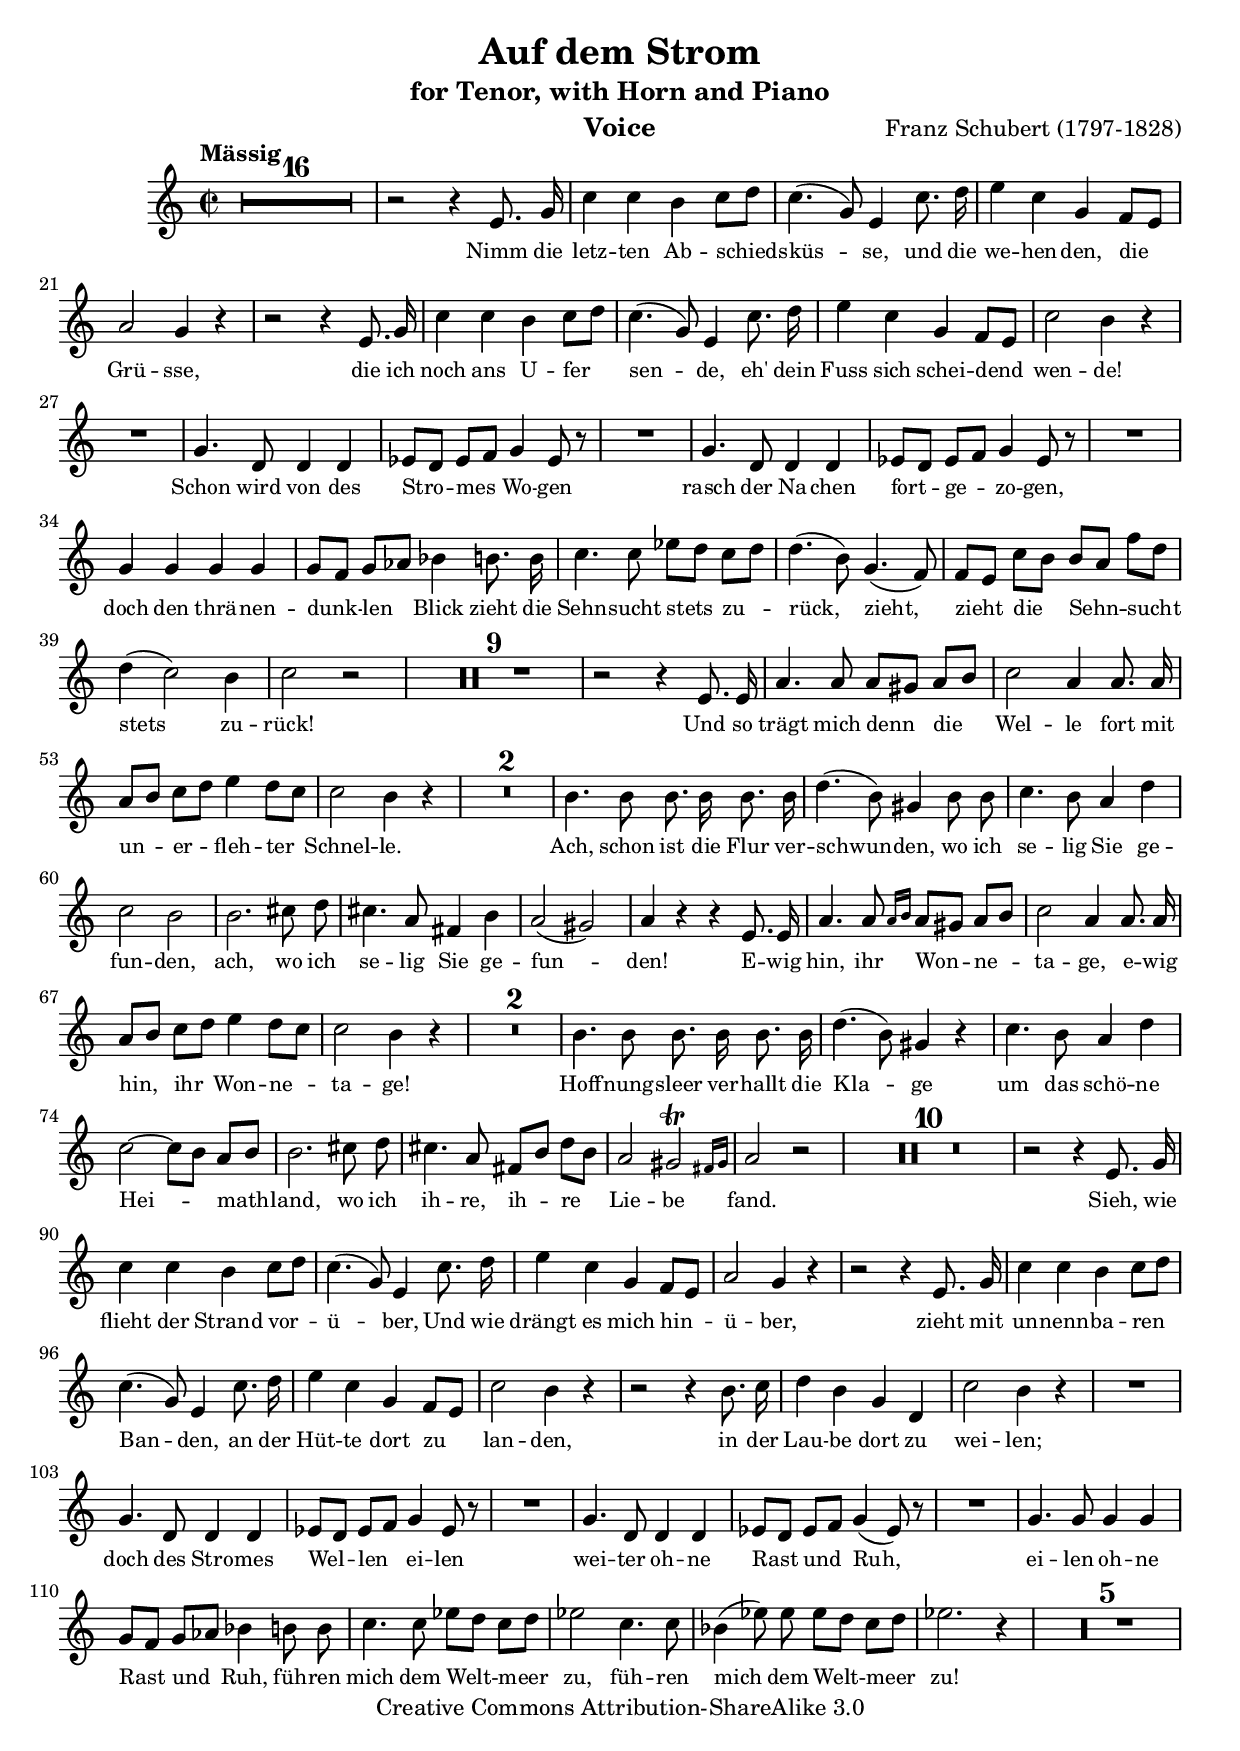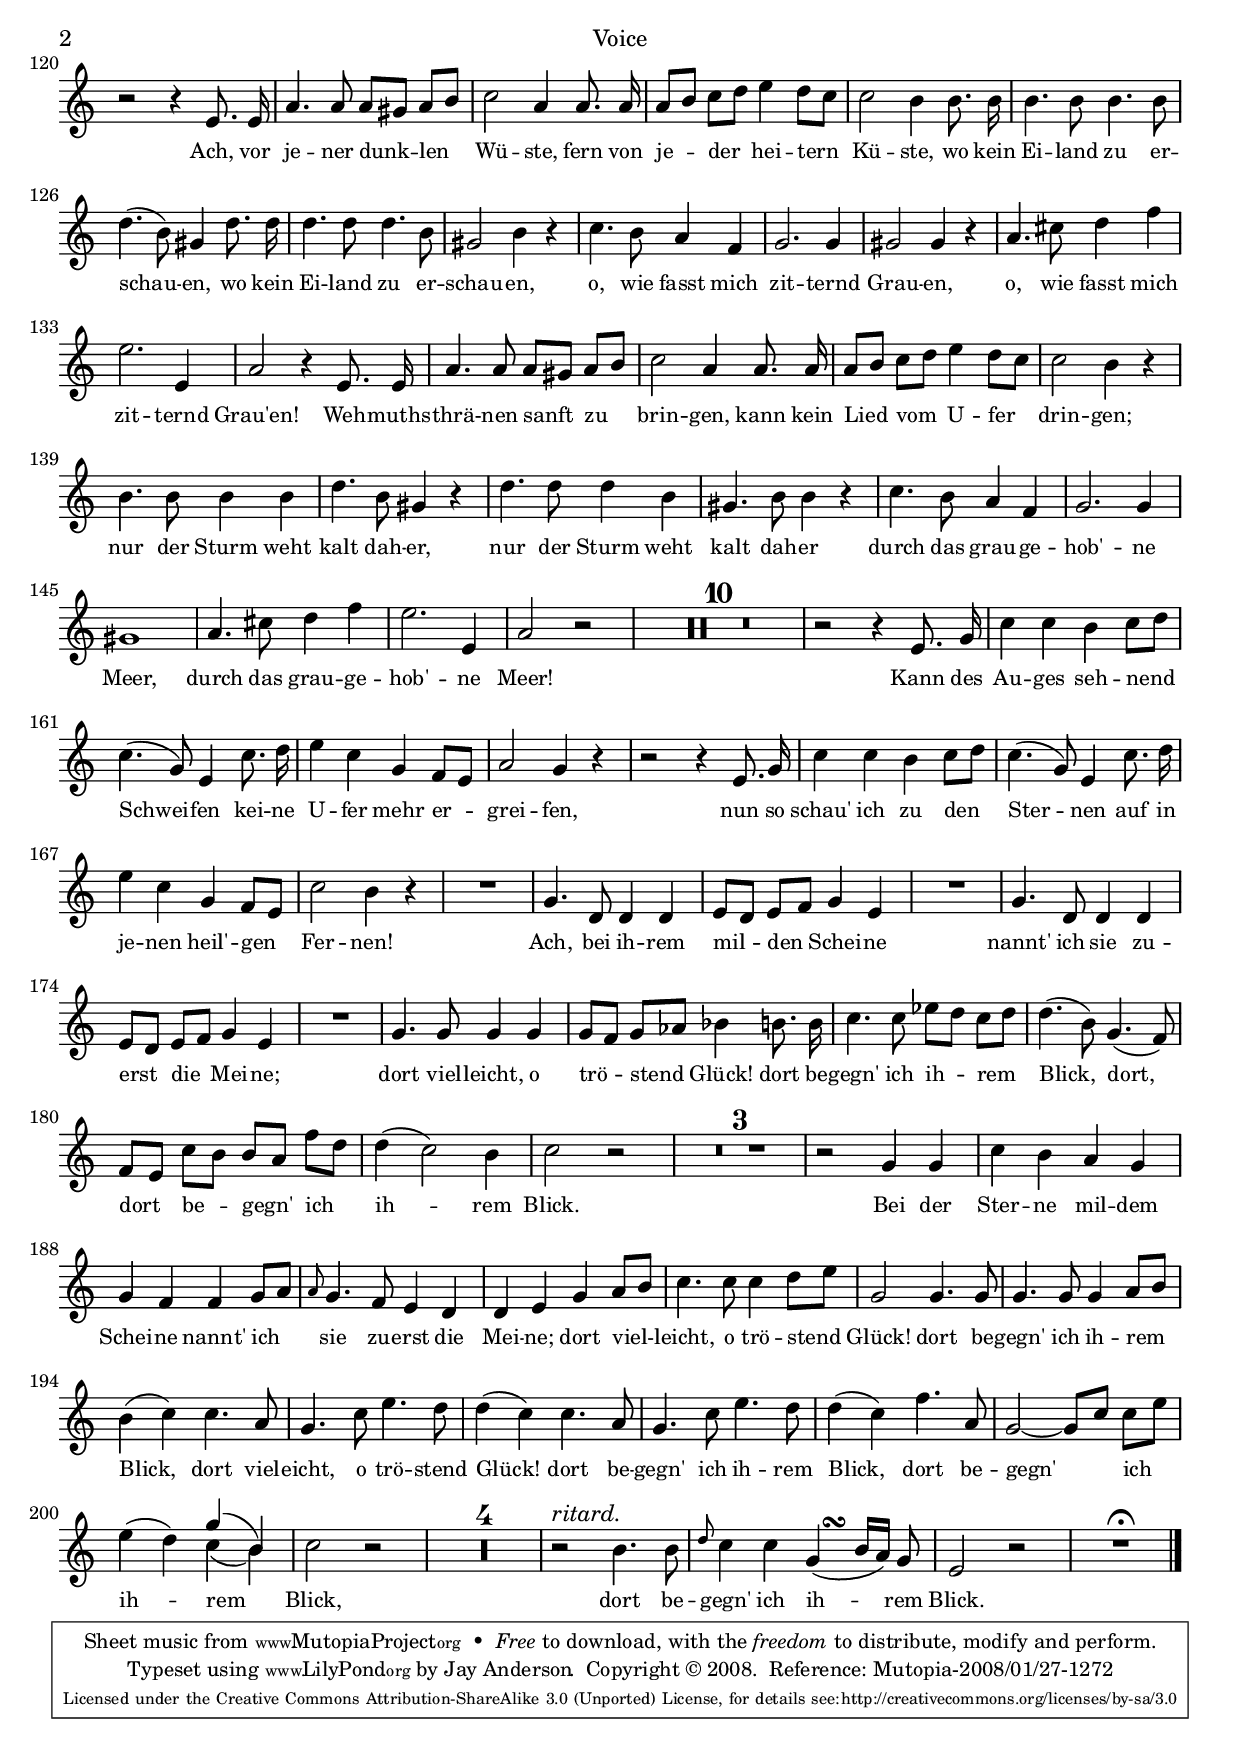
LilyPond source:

\version "2.13.49"

\include "defs.ily"
\version "2.13.49"

voice = \relative c''
{
  \autoBeamOff
  \key e \major
  R1*16 |
  r2 r4 gis8. b16 |
  e4 e dis e8[ fis] |
  e4.( b8) gis4 e'8. fis16 |
  gis4 e b a8[ gis] |
  cis2 b4 r |
  r2 r4 gis8. b16 |
  e4 e dis e8[ fis] |
  e4.( b8) gis4 e'8. fis16 |
  gis4 e b a8[ gis] |
  e'2 dis4 r |
  R1 |
  b4. fis8 fis4 fis |
  g8[ fis] g[ a] b4 g8 r |
  R1 |
  b4. fis8 fis4 fis |
  g8[ fis] g[ a] b4 g8 r |
  R1 |
  b4 b b b |
  b8[ a] b[ c] d4 dis8. dis16 |
  e4. e8 g[ fis] e[ fis] |
  fis4.( dis8) b4.( a8) |
  a[ gis] e'[ dis] dis[ cis] a'[ fis] |
  fis4( e2) dis4 |
  e2 r |
  R1*9 |
  r2 r4 gis,8. gis16 |
  cis4. cis8 cis[ bis] cis[ dis] |
  e2 cis4 cis8. cis16 |
  cis8[ dis] e[ fis] gis4 fis8[ e] |
  e2 dis4 r |
  R1*2 |
  dis4. dis8 dis8. dis16 dis8. dis16 |
  fis4.( dis8) bis4 dis8 dis |
  e4. dis8 cis4 fis |
  e2 dis |
  dis2. eis8 fis |
  eis4. cis8 ais4 dis |
  cis2( bis) |
  cis4 r r gis8. gis16 |
  cis4. cis8 \grace {cis16[ dis]} cis8[ bis] cis[ dis] |
  e2 cis4 cis8. cis16 |
  cis8[ dis] e[ fis] gis4 fis8[ e] |
  e2 dis4 r |
  R1*2 |
  dis4. dis8 dis8. dis16 dis8. dis16 |
  fis4.( dis8) bis4 r |
  e4. dis8 cis4 fis |
  e2~ e8[ dis] cis[ dis] |
  dis2. eis8 fis |
  eis4. cis8 ais[ dis] fis[ dis] |
  cis2 \afterGrace bis\trill {ais16[ bis]} |
  cis2 r |
  R1*10 |
  r2 r4 gis8. b16 |
  e4 e dis e8[ fis] |
  e4.( b8) gis4 e'8. fis16 |
  gis4 e b a8[ gis] |
  cis2 b4 r |
  r2 r4 gis8. b16 |
  e4 e dis e8[ fis] |
  e4.( b8) gis4 e'8. fis16 |
  gis4 e b a8[ gis] |
  e'2 dis4 r |
  r2 r4 dis8. e16 |
  fis4 dis b fis |
  e'2 dis4 r |
  R1 |
  b4. fis8 fis4 fis |
  g8[ fis] g[ a] b4 g8 r |
  R1 |
  b4. fis8 fis4 fis |
  g8[ fis] g[ a] b4( g8) r |
  R1 |
  b4. b8 b4 b |
  b8[ a] b[ c] d4 dis8 dis |
  e4. e8 g[ fis] e[ fis] |
  g2 e4. e8 |
  d4( g8) g g[ fis] e[ fis] |
  g2. r4 |
  R1*5 |
  r2 r4 gis,8. gis16 |
  cis4. cis8 cis[ bis] cis[ dis] |
  e2 cis4 cis8. cis16 |
  cis8[ dis] e[ fis] gis4 fis8[ e] |
  e2 dis4 dis8. dis16 |
  dis4. dis8 dis4. dis8 |
  fis4.( dis8) bis4 fis'8. fis16 |
  fis4. fis8 fis4. dis8 |
  bis2 dis4 r |
  e4. dis8 cis4 a |
  b2. b4 |
  bis2 bis4 r |
  cis4. eis8 fis4 a |
  gis2. gis,4 |
  cis2 r4 gis8. gis16 |
  cis4. cis8 cis[ bis] cis[ dis] |
  e2 cis4 cis8. cis16 |
  cis8[ dis] e[ fis] gis4 fis8[ e] |
  e2 dis4 r |
  dis4. dis8 dis4 dis |
  fis4. dis8 bis4 r |
  fis'4. fis8 fis4 dis |
  bis4. dis8 dis4 r |
  e4. dis8 cis4 a |
  b2. b4 |
  bis1 |
  cis4. eis8 fis4 a |
  gis2. gis,4 |
  cis2 r |
  R1*10 |
  r2 r4 gis8. b16 |
  e4 e dis4 e8[ fis] |
  e4.( b8) gis4 e'8. fis16 |
  gis4 e b a8[ gis] |
  cis2 b4 r |
  r2 r4 gis8. b16 |
  e4 e dis e8[ fis] |
  e4.( b8) gis4 e'8. fis16 |
  gis4 e b a8[ gis] |
  e'2 dis4 r |
  R1 |
  b4. fis8 fis4 fis |
  gis8[ fis] gis[ a] b4 gis |
  R1 |
  b4. fis8 fis4 fis |
  gis8[ fis] gis[ a] b4 gis |
  R1 |
  b4. b8 b4 b |
  b8[ a] b[ c] d4 dis8. dis16 |
  e4. e8 g[ fis] e[ fis] |
  fis4.( dis8) b4.( a8) |
  a[ gis] e'[ dis] dis[ cis] a'[ fis] |
  fis4( e2) dis4 |
  e2 r |
  R1*3 |
  r2 b4 b |
  e dis cis b |
  b a a b8[ cis] |
  \grace cis8 b4. a8 gis4 fis |
  fis gis b cis8[ dis] |
  e4. e8 e4 fis8[ gis] |
  b,2 b4. b8 |
  b4. b8 b4 cis8[ dis] |
  dis4( e) e4. cis8 |
  b4. e8 gis4. fis8 |
  fis4( e) e4. cis8 |
  b4. e8 gis4. fis8 |
  fis4( e) a4. cis,8 |
  b2~ b8[ e] e[ gis] |
  gis4( fis) << {\voiceOne b( dis,)} \new Voice {\voiceTwo e( dis)} >> \oneVoice |
  e2 r |
  R1*4 |
  r2 dis4. dis8 |
  \grace fis8 e4 e << b4( {s8 s\turn} >> dis16[ cis]) b8 |
  gis2 r |
  R1^\fermataMarkup |
}

text = \lyricmode
{
  Nimm die letz -- ten Ab -- schieds -- küs -- se,
  und die we -- hen -- den, die Grü -- sse,
  die ich noch ans U -- fer sen -- de,
  eh' dein Fuss sich schei -- dend wen -- de!
  Schon wird von des Stro -- mes Wo -- gen
  rasch der Na -- chen fort -- ge -- zo -- gen,
  doch den thrä -- nen -- dunk -- len Blick
  zieht die Sehn -- sucht stets zu -- rück,
  zieht,
  zieht die Sehn -- sucht stets zu -- rück!

  Und so trägt mich denn die Wel -- le
  fort mit un -- er -- fleh -- ter Schnel -- le.
  Ach, schon ist die Flur ver -- schwun -- den,
  wo ich se -- lig Sie ge -- fun -- den,
  ach, wo ich se -- lig Sie ge -- fun -- den!
  E -- wig hin, ihr Won -- ne -- ta -- ge,
  e -- wig hin, ihr Won -- ne -- ta -- ge!
  Hoff -- nung -- sleer ver -- hallt die Kla -- ge
  um das schö -- ne Hei -- math -- land,
  wo ich ih -- re, ih -- re Lie -- be fand.

  Sieh, wie flieht der Strand vor -- ü -- ber,
  Und wie drängt es mich hin -- ü -- ber,
  zieht mit un -- nenn -- ba -- ren Ban -- den,
  an der Hüt -- te dort zu lan -- den,
  in der Lau -- be dort zu wei -- len;
  doch des Stro -- mes Wel -- len ei -- len
  wei -- ter oh -- ne Rast und Ruh,
  ei -- len oh -- ne Rast und Ruh,
  füh -- ren mich dem Welt -- meer zu,
  füh -- ren mich dem Welt -- meer zu!

  Ach, vor je -- ner dunk -- len Wü -- ste,
  fern von je -- der hei -- tern Kü -- ste,
  wo kein Ei -- land zu er -- schau -- en,
  wo kein Ei -- land zu er -- schau -- en,
  o, wie fasst mich zit -- ternd Grau -- en,
  o, wie fasst mich zit -- ternd Grau'en!
  Weh -- muths -- thrä -- nen sanft zu brin -- gen,
  kann kein Lied vom U -- fer drin -- gen;
  nur der Sturm weht kalt dah -- er,
  nur der Sturm weht kalt dah -- er
  durch das grau -- ge -- hob' -- ne Meer,
  durch das grau -- ge -- hob' -- ne Meer!

  Kann des Au -- ges seh -- nend Schwei -- fen
  kei -- ne U -- fer mehr er -- grei -- fen,
  nun so schau' ich zu den Ster -- nen
  auf in je -- nen heil' -- gen Fer -- nen!
  Ach, bei ih -- rem mil -- den Schei -- ne
  nannt' ich sie zu -- erst die Mei -- ne;
  dort viel -- leicht, o trö -- stend Glück!
  dort be -- gegn' ich ih -- rem Blick,
  dort, dort be -- gegn' ich ih -- rem Blick.

  Bei der Ster -- ne mil -- dem Schei -- ne nannt'
  ich sie zu -- erst die Mei -- ne;
  dort viel -- leicht, o trö -- stend Glück!
  dort be -- gegn' ich ih -- rem Blick,
  dort viel -- eicht, o trö -- stend Glück!
  dort be -- gegn' ich ih -- rem Blick,
  dort be -- gegn' ich ih -- rem Blick,
  dort be -- gegn' ich ih -- rem Blick.
}


instrument = "Voice"

\include "header.ily"

\score
{
  <<
    \new Staff
    {
      \new Voice = "singstimme" \transpose e c << \voice \outline >>
    }
    \new Lyrics \lyricsto "singstimme" {\text}
  >>
}
